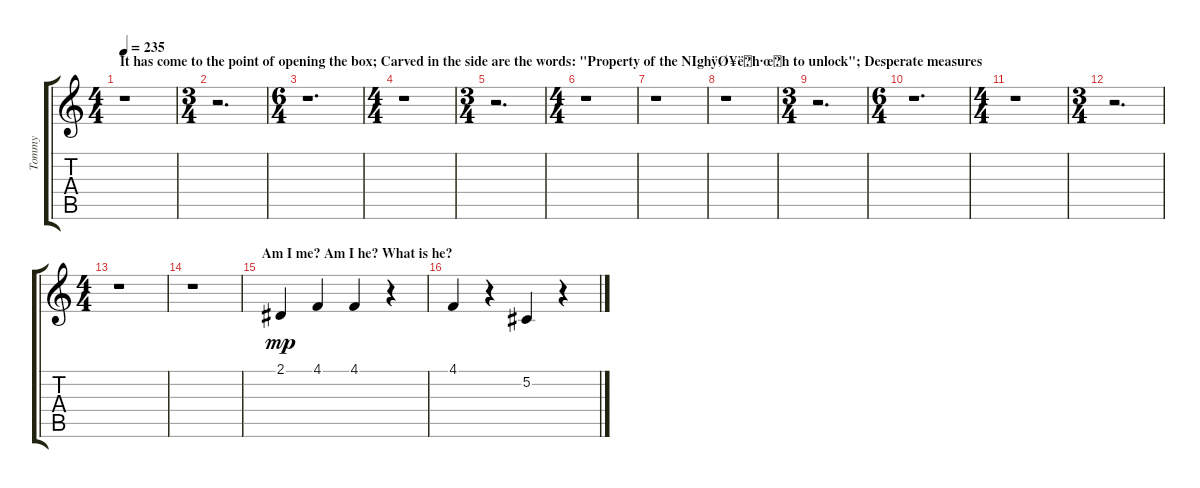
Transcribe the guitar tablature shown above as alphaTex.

\track ("Tommy" "Tommy") {instrument harpsichord}
\staff {score tabs}
\tuning (Db4 Ab3 E3 B2 Gb2 B1) {hide}
\ts (4 4)
\section ("" "It has come to the point of opening the box; Carved in the side are the words: \"Property of the NIghÿ\u0000\u0000\u0000Ø¥ë\u000eh·œ\u000fh to unlock\"; Desperate measures")
\tempo 235
\clef g2
\ks c
r.1{dy f} |
\ts (3 4)
r.2{d} |
\ts (6 4)
r.1{d} |
\ts (4 4)
r.1 |
\ts (3 4)
r.2{d} |
\ts (4 4)
r.1 |
r.1 |
r.1 |
\ts (3 4)
r.2{d} |
\ts (6 4)
r.1{d} |
\ts (4 4)
r.1 |
\ts (3 4)
r.2{d} |
\ts (4 4)
r.1 |
r.1 |
\section ("" "Am I me? Am I he? What is he?")
2.1.4{dy mp} 4.1.4 4.1.4 r.4 |
4.1.4 r.4 5.2.4 r.4
